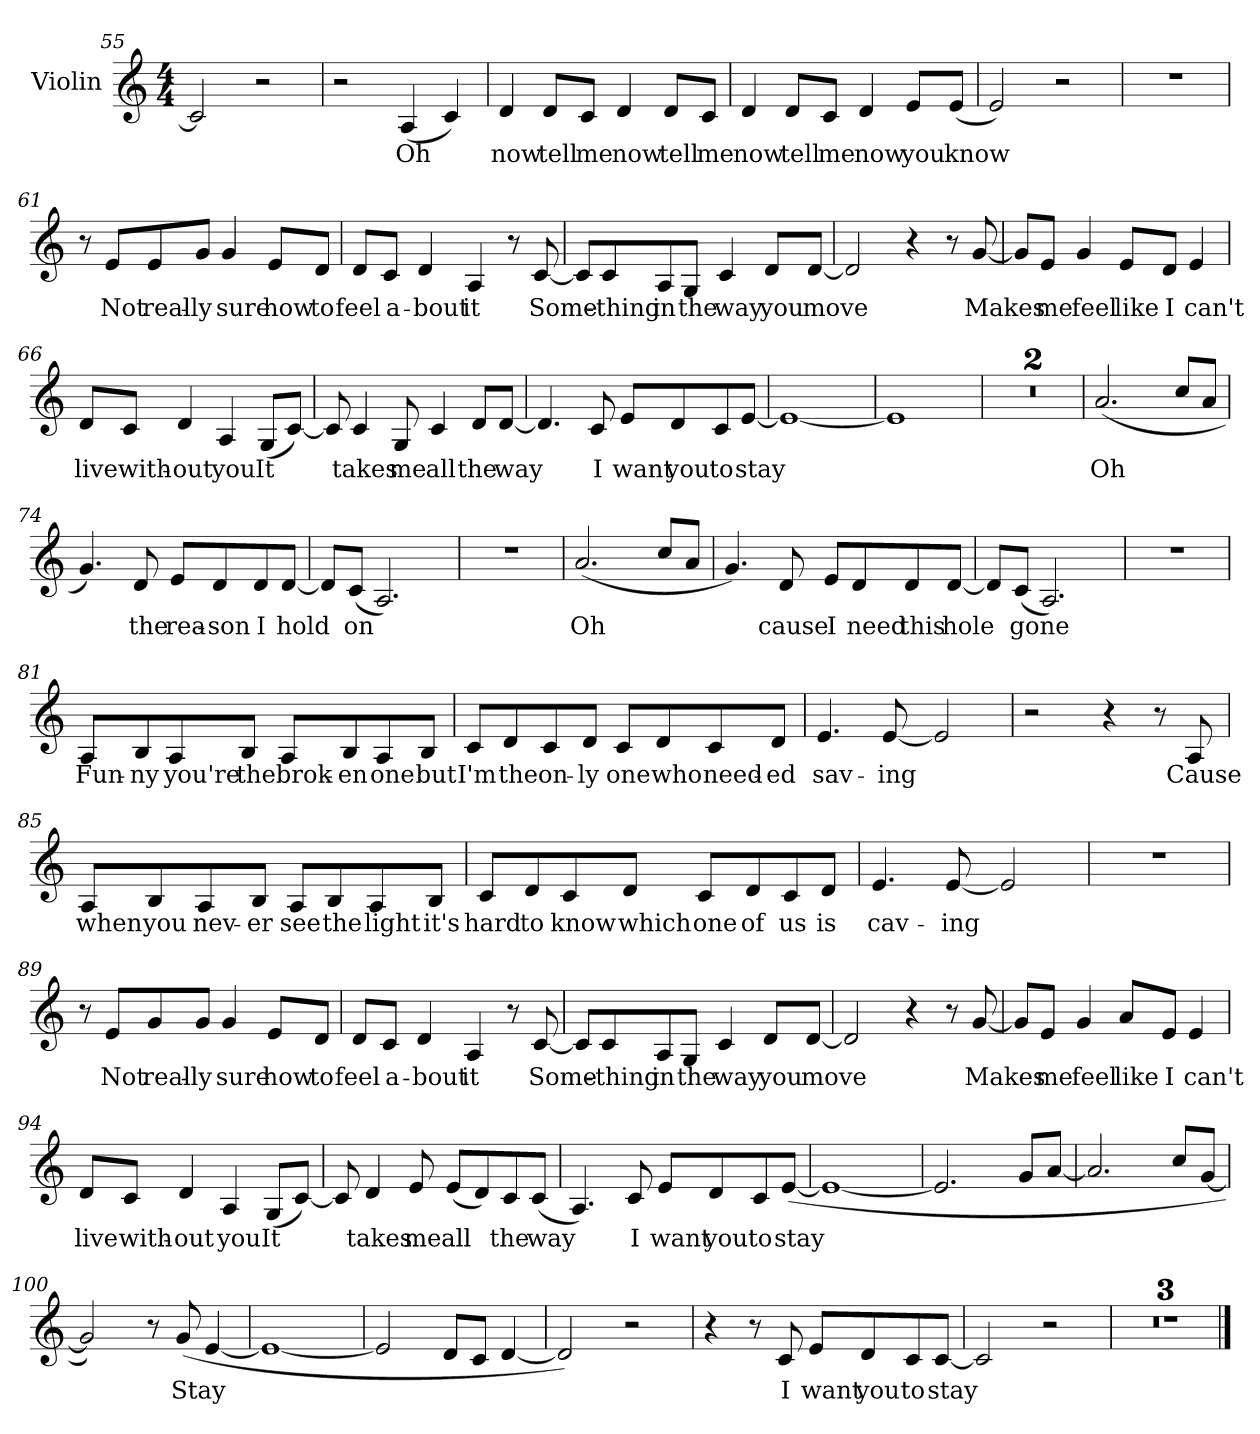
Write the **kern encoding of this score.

**kern	**text
*part1	*part1
*staff1	*staff1
*I"Violin	*
*I'Vln	*
*clefG2	*
*k[]	*
*C:	*
*M4/4	*
=55	=55
2c/]	.
2r	.
=56	=56
2r	.
(4A/	Oh
4c/)	.
!!LO:LB:g=z
=57	=57
4d/	now
8d/L	tell
8c/J	me
4d/	now
8d/L	tell
8c/J	me
=58	=58
4d/	now
8d/L	tell
8c/J	me
4d/	now
8e/L	you
(8e/J	know
=59	=59
2e/)	.
2r	.
=60	=60
1r	.
!!LO:LB:g=z
=61	=61
8r	.
8e/L	Not
8e/	real-
8g/J	-ly
4g/	sure
8e/L	how
8d/J	to
=62	=62
8d/L	feel
8c/J	a-
4d/	-bout
4A/	it
8r	.
[8c/	Some-
=63	=63
8c/L]	.
8c/	-thing
8A/	in
8G/J	the
4c/	way
8d/L	you
[8d/J	move
=64	=64
2d/]	.
4r	.
8r	.
[8g/	Makes
!!LO:LB:g=z
=65	=65
8g/L]	.
8e/J	me
4g/	feel
8e/L	like
8d/J	I
4e/	can't
=66	=66
8d/L	live
8c/J	with-
4d/	-out
4A/	you
(8G/L	It
[8c/J)	.
=67	=67
8c/]	.
4c/	takes
8G/	me
4c/	all
8d/L	the
[8d/J	way
=68	=68
4.d/]	.
8c/	I
8e/L	want
8d/	you
8c/	to
[8e/J	stay
!!LO:LB:g=z
=69	=69
1e_	.
=70	=70
1e]	.
=71	=71
1r	.
=72	=72
1r	.
!!LO:PB:g=z
=73	=73
(2.a/	Oh
8cc/L	.
8a/J	.
=74	=74
4.g/)	.
8d/	the
8e/L	rea-
8d/	-son
8d/	I
[8d/J	hold
=75	=75
8d/L]	.
(8c/J	on
2.A/)	.
=76	=76
1r	.
!!LO:LB:g=z
=77	=77
(2.a/	Oh
8cc/L	.
8a/J	.
=78	=78
4.g/)	.
8d/	cause
8e/L	I
8d/	need
8d/	this
[8d/J	hole
=79	=79
8d/L]	.
(8c/J	gone
2.A/)	.
=80	=80
1r	.
!!LO:LB:g=z
=81	=81
8A/L	Fun-
8B/	-ny
8A/	you're
8B/J	the
8A/L	brok-
8B/	-en
8A/	one
8B/J	but
=82	=82
8c/L	I'm
8d/	the
8c/	on-
8d/J	-ly
8c/L	one
8d/	who
8c/	need-
8d/J	-ed
=83	=83
4.e/	sav-
[8e/	-ing
2e/]	.
=84	=84
2r	.
4r	.
8r	.
8A/	Cause
!!LO:LB:g=z
=85	=85
8A/L	when
8B/	you
8A/	nev-
8B/J	-er
8A/L	see
8B/	the
8A/	light
8B/J	it's
=86	=86
8c/L	hard
8d/	to
8c/	know
8d/J	which
8c/L	one
8d/	of
8c/	us
8d/J	is
=87	=87
4.e/	cav-
[8e/	-ing
2e/]	.
=88	=88
1r	.
!!LO:LB:g=z
=89	=89
8r	.
8e/L	Not
8g/	real-
8g/J	-ly
4g/	sure
8e/L	how
8d/J	to
=90	=90
8d/L	feel
8c/J	a-
4d/	-bout
4A/	it
8r	.
[8c/	Some-
=91	=91
8c/L]	.
8c/	-thing
8A/	in
8G/J	the
4c/	way
8d/L	you
[8d/J	move
=92	=92
2d/]	.
4r	.
8r	.
[8g/	Makes
!!LO:LB:g=z
=93	=93
8g/L]	.
8e/J	me
4g/	feel
8a/L	like
8e/J	I
4e/	can't
=94	=94
8d/L	live
8c/J	with-
4d/	-out
4A/	you
(8G/L	It
[8c/J)	.
=95	=95
8c/]	.
4d/	takes
8e/	me
(8e/L	all
8d/)	.
8c/	the
(8c/J	way
=96	=96
4.A/)	.
8c/	I
8e/L	want
8d/	you
8c/	to
([8e/J	stay
!!LO:LB:g=z
=97	=97
1e_	.
=98	=98
2.e/]	.
8g/L	.
[8a/J	.
=99	=99
2.a/]	.
8cc/L	.
[8g/J	.
=100	=100
2g/])	.
8r	.
(8g/	Stay
[4e/	.
!!LO:LB:g=z
=101	=101
1e_	.
=102	=102
2e/]	.
8d/L	.
8c/J	.
[4d/	.
=103	=103
2d/])	.
2r	.
=104	=104
4r	.
8r	.
8c/	I
8e/L	want
8d/	you
8c/	to
[8c/J	stay
!!LO:LB:g=z
=105	=105
2c/]	.
2r	.
=106	=106
1r	.
=107	=107
1r	.
=108	=108
1r	.
==	==
*-	*-
